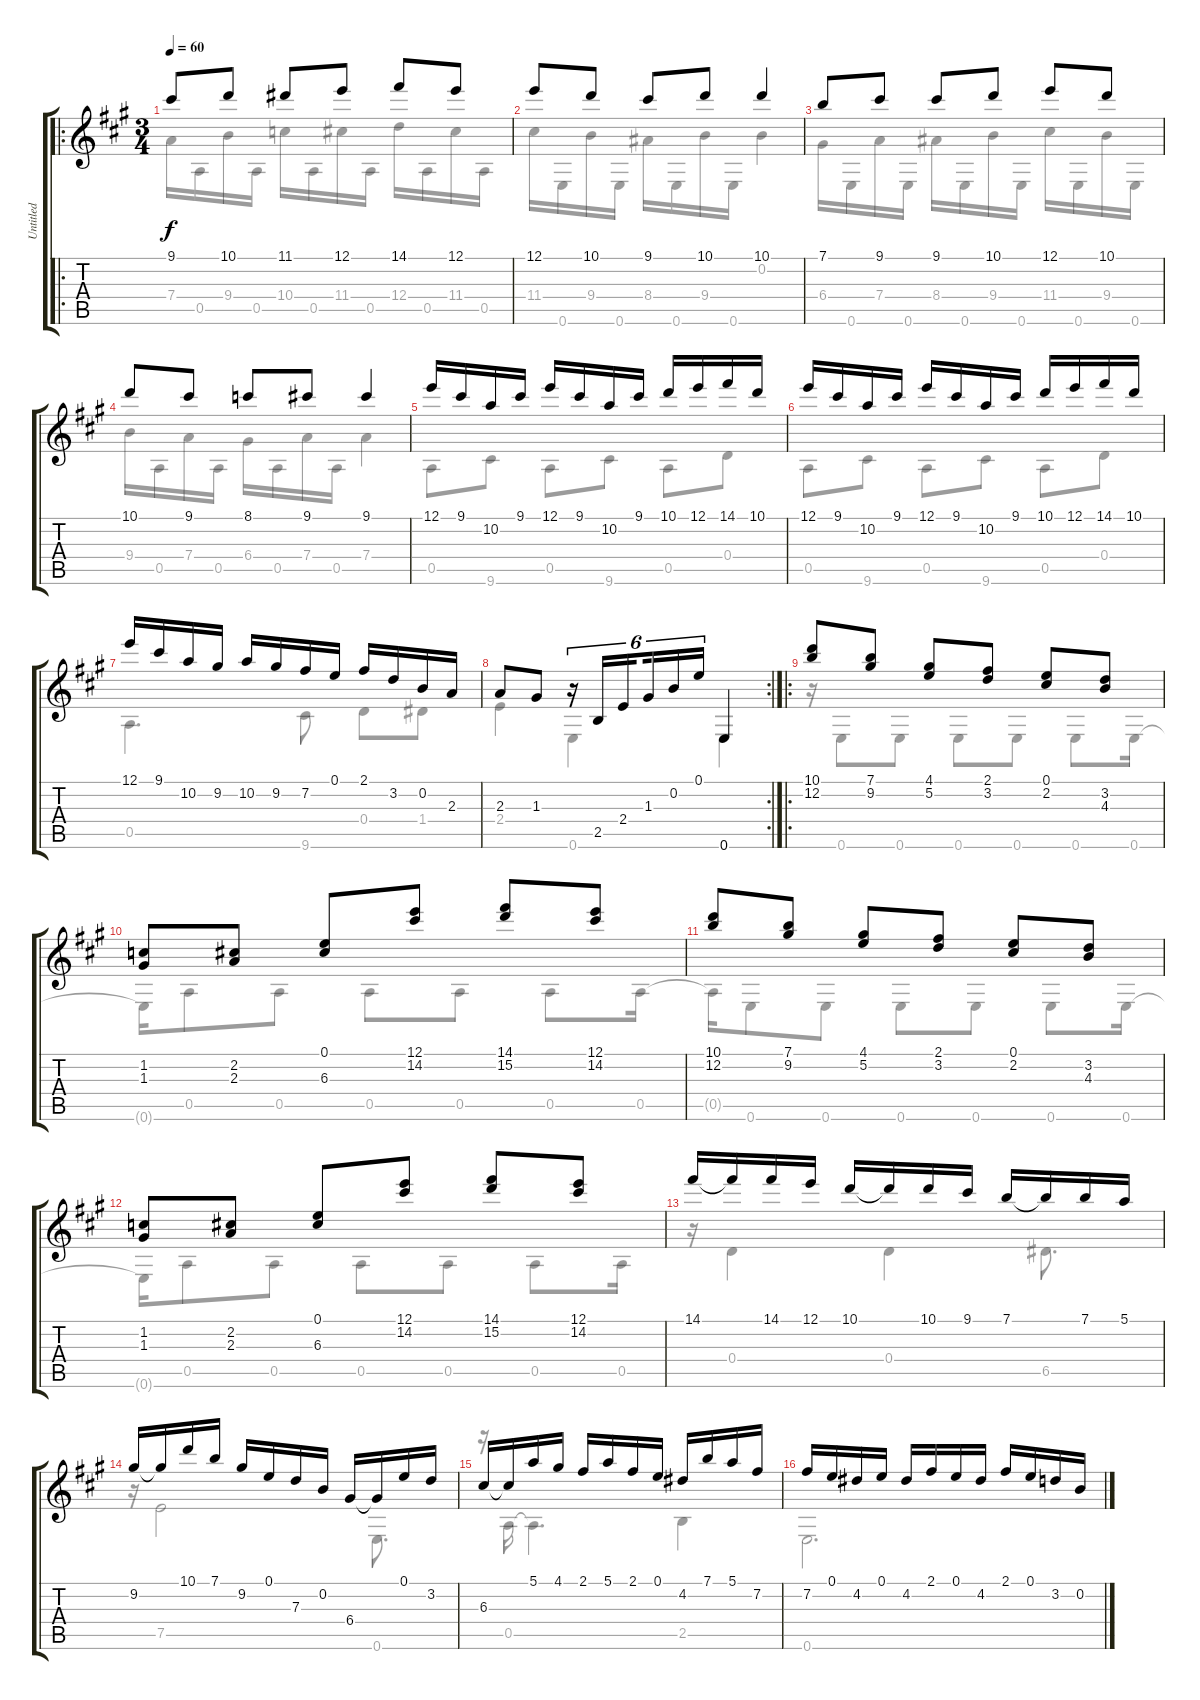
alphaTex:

\track ("Untitled" "Untitled") {instrument acousticguitarnylon}
\staff {score tabs}
\tuning (E4 B3 G3 D3 A2 E2) {hide}
\voice
\ro
\ts (3 4)
\tempo 60
\clef g2
\ks a
9.1.8{dy f instrument acousticguitarnylon} 10.1.8 11.1.8 12.1.8 14.1.8 12.1.8 |
12.1.8 10.1.8 9.1.8 10.1.8 10.1.4 |
7.1.8 9.1.8 9.1.8 10.1.8 12.1.8 10.1.8 |
10.1.8 9.1.8 8.1.8 9.1.8 9.1.4 |
12.1.16 9.1.16 10.2.16 9.1.16 12.1.16 9.1.16 10.2.16 9.1.16 10.1.16 12.1.16 14.1.16 10.1.16 |
12.1.16 9.1.16 10.2.16 9.1.16 12.1.16 9.1.16 10.2.16 9.1.16 10.1.16 12.1.16 14.1.16 10.1.16 |
12.1.16 9.1.16 10.2.16 9.2.16 10.2.16 9.2.16 7.2.16 0.1.16 2.1.16 3.2.16 0.2.16 2.3.16 |
\rc 2
2.3.8 1.3.8 r.16{tu (6 4)} 2.5.16{tu (6 4)} 2.4.16{tu (6 4) beam splitsecondary} 1.3.16{tu (6 4)} 0.2.16{tu (6 4)} 0.1.16{tu (6 4)} 0.6.4 |
\ro
(10.1 12.2).8 (7.1 9.2).8 (4.1 5.2).8 (2.1 3.2).8 (0.1 2.2).8 (3.2 4.3).8 |
(1.2 1.3).8 (2.2 2.3).8 (0.1 6.3).8 (12.1 14.2).8 (14.1 15.2).8 (12.1 14.2).8 |
(10.1 12.2).8 (7.1 9.2).8 (4.1 5.2).8 (2.1 3.2).8 (0.1 2.2).8 (3.2 4.3).8 |
(1.2 1.3).8 (2.2 2.3).8 (0.1 6.3).8 (12.1 14.2).8 (14.1 15.2).8 (12.1 14.2).8 |
14.1.16 14.1{t}.16 14.1.16 12.1.16 10.1.16 10.1{t}.16 10.1.16 9.1.16 7.1.16 7.1{t}.16 7.1.16 5.1.16 |
9.2.16 9.2{t}.16 10.1.16 7.1.16 9.2.16 0.1.16 7.3.16 0.2.16 6.4.16 6.4{t}.16 0.1.16 3.2.16 |
6.3.16 6.3{t}.16 5.1.16 4.1.16 2.1.16 5.1.16 2.1.16 0.1.16 4.2.16 7.1.16 5.1.16 7.2.16 |
7.2.16 0.1.16 4.2.16 0.1.16 4.2.16 2.1.16 0.1.16 4.2.16 2.1.16 0.1.16 3.2.16 0.2.16
\voice
\clef g2
\ottava regular
\simile none
\ks a
7.4.16{dy f} 0.5.16 9.4.16 0.5.16 10.4.16 0.5.16 11.4.16 0.5.16 12.4.16 0.5.16 11.4.16 0.5.16 |
11.4.16 0.6.16 9.4.16 0.6.16 8.4.16 0.6.16 9.4.16 0.6.16 0.2.4 |
6.4.16 0.6.16 7.4.16 0.6.16 8.4.16 0.6.16 9.4.16 0.6.16 11.4.16 0.6.16 9.4.16 0.6.16 |
9.4.16 0.5.16 7.4.16 0.5.16 6.4.16 0.5.16 7.4.16 0.5.16 7.4.4 |
0.5.8 9.6.8 0.5.8 9.6.8 0.5.8 0.4.8 |
0.5.8 9.6.8 0.5.8 9.6.8 0.5.8 0.4.8 |
0.5.4{d} 9.6.8 0.4.8 1.4.8 |
2.4.4 0.6.4 0.6.4 |
r.16 0.6.8 0.6.8 0.6.8 0.6.8 0.6.8 0.6.16 |
0.6{t}.16 0.5.8 0.5.8 0.5.8 0.5.8 0.5.8 0.5.16 |
0.5{t}.16 0.6.8 0.6.8 0.6.8 0.6.8 0.6.8 0.6.16 |
0.6{t}.16 0.5.8 0.5.8 0.5.8 0.5.8 0.5.8 0.5.16 |
r.16 0.4.4 0.4.4 6.5.8{d} |
r.16 7.5.2 0.6.8{d} |
r.16 0.5.16 0.5{t}.4{d} 2.5.4 |
0.6.2{d}
